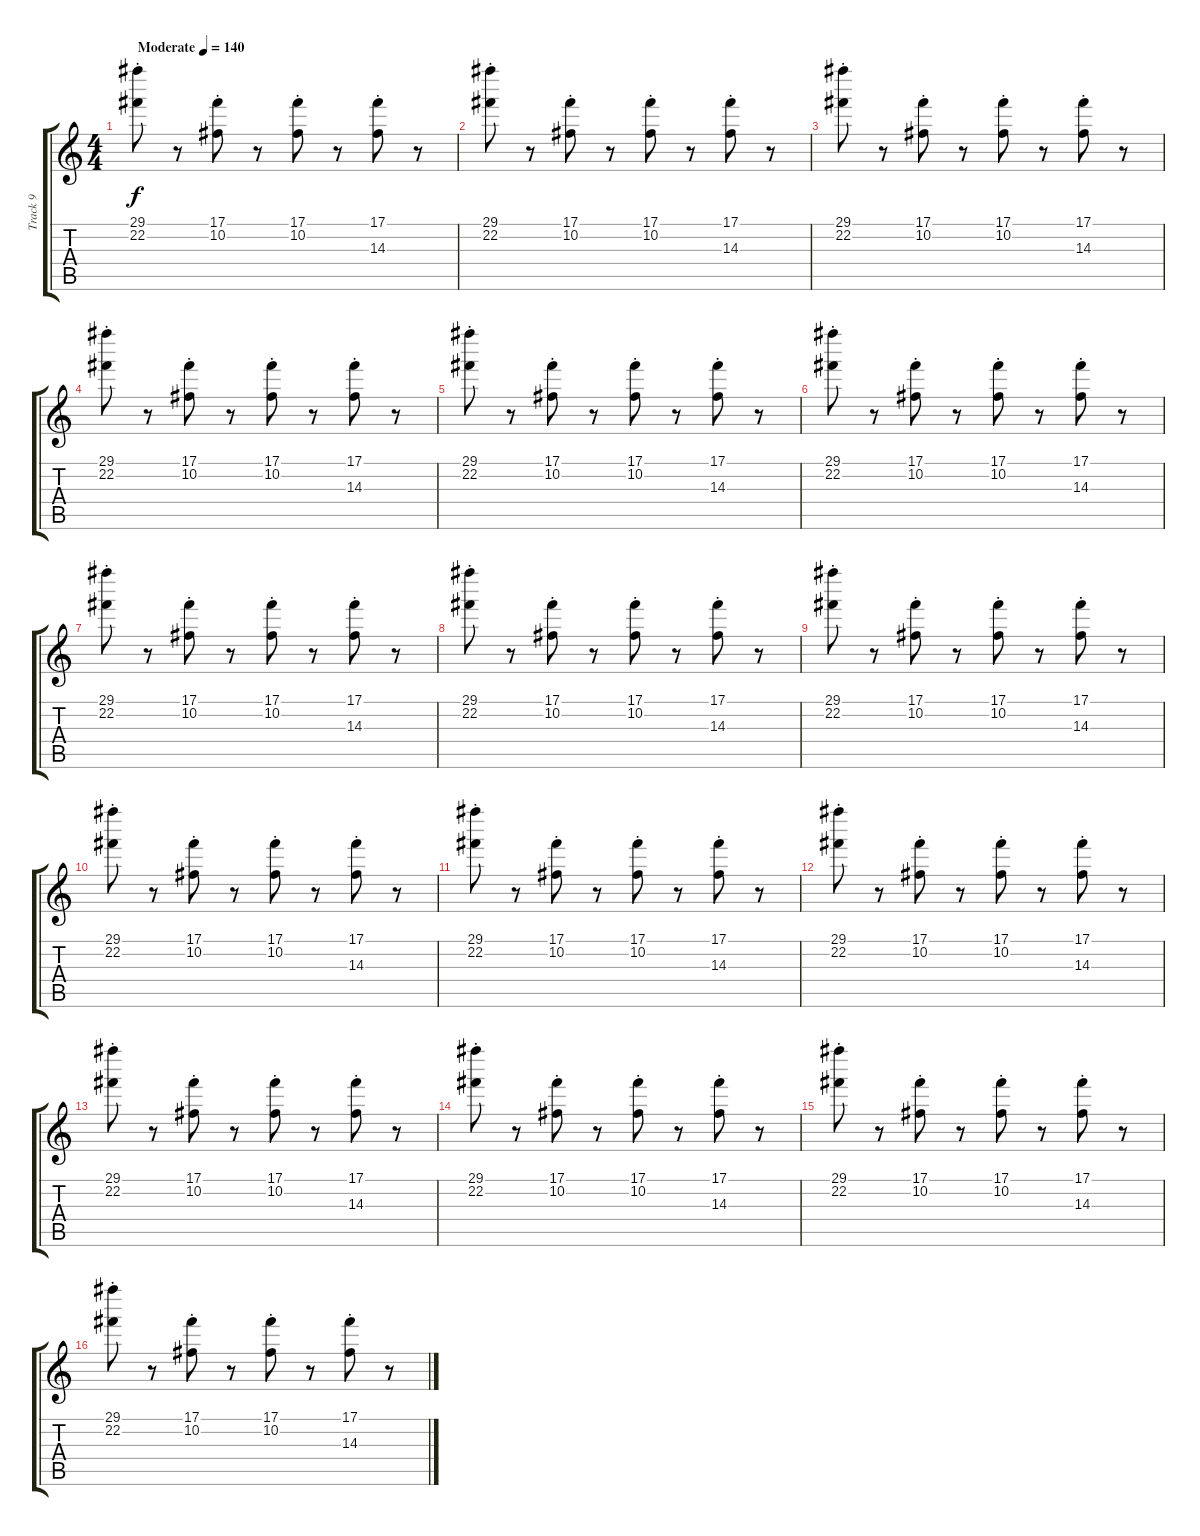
\track ("Track 9" "Track 9") {mute instrument electricbassfinger}
\staff {score tabs}
\tuning (Db4 Ab3 E3 B2 Gb2 B1) {hide}
\ts (4 4)
\tempo (140 "Moderate")
\clef g2
\ks c
(29.1{st} 22.2{st}).8{dy f instrument electricbassfinger} r.8 (17.1{st} 10.2{st}).8 r.8 (17.1{st} 10.2{st}).8 r.8 (17.1{st} 14.3{st}).8 r.8 |
(29.1{st} 22.2{st}).8 r.8 (17.1{st} 10.2{st}).8 r.8 (17.1{st} 10.2{st}).8 r.8 (17.1{st} 14.3{st}).8 r.8 |
(29.1{st} 22.2{st}).8 r.8 (17.1{st} 10.2{st}).8 r.8 (17.1{st} 10.2{st}).8 r.8 (17.1{st} 14.3{st}).8 r.8 |
(29.1{st} 22.2{st}).8 r.8 (17.1{st} 10.2{st}).8 r.8 (17.1{st} 10.2{st}).8 r.8 (17.1{st} 14.3{st}).8 r.8 |
(29.1{st} 22.2{st}).8 r.8 (17.1{st} 10.2{st}).8 r.8 (17.1{st} 10.2{st}).8 r.8 (17.1{st} 14.3{st}).8 r.8 |
(29.1{st} 22.2{st}).8 r.8 (17.1{st} 10.2{st}).8 r.8 (17.1{st} 10.2{st}).8 r.8 (17.1{st} 14.3{st}).8 r.8 |
(29.1{st} 22.2{st}).8 r.8 (17.1{st} 10.2{st}).8 r.8 (17.1{st} 10.2{st}).8 r.8 (17.1{st} 14.3{st}).8 r.8 |
(29.1{st} 22.2{st}).8 r.8 (17.1{st} 10.2{st}).8 r.8 (17.1{st} 10.2{st}).8 r.8 (17.1{st} 14.3{st}).8 r.8 |
(29.1{st} 22.2{st}).8 r.8 (17.1{st} 10.2{st}).8 r.8 (17.1{st} 10.2{st}).8 r.8 (17.1{st} 14.3{st}).8 r.8 |
(29.1{st} 22.2{st}).8 r.8 (17.1{st} 10.2{st}).8 r.8 (17.1{st} 10.2{st}).8 r.8 (17.1{st} 14.3{st}).8 r.8 |
(29.1{st} 22.2{st}).8 r.8 (17.1{st} 10.2{st}).8 r.8 (17.1{st} 10.2{st}).8 r.8 (17.1{st} 14.3{st}).8 r.8 |
(29.1{st} 22.2{st}).8 r.8 (17.1{st} 10.2{st}).8 r.8 (17.1{st} 10.2{st}).8 r.8 (17.1{st} 14.3{st}).8 r.8 |
(29.1{st} 22.2{st}).8 r.8 (17.1{st} 10.2{st}).8 r.8 (17.1{st} 10.2{st}).8 r.8 (17.1{st} 14.3{st}).8 r.8 |
(29.1{st} 22.2{st}).8 r.8 (17.1{st} 10.2{st}).8 r.8 (17.1{st} 10.2{st}).8 r.8 (17.1{st} 14.3{st}).8 r.8 |
(29.1{st} 22.2{st}).8 r.8 (17.1{st} 10.2{st}).8 r.8 (17.1{st} 10.2{st}).8 r.8 (17.1{st} 14.3{st}).8 r.8 |
(29.1{st} 22.2{st}).8 r.8 (17.1{st} 10.2{st}).8 r.8 (17.1{st} 10.2{st}).8 r.8 (17.1{st} 14.3{st}).8 r.8
